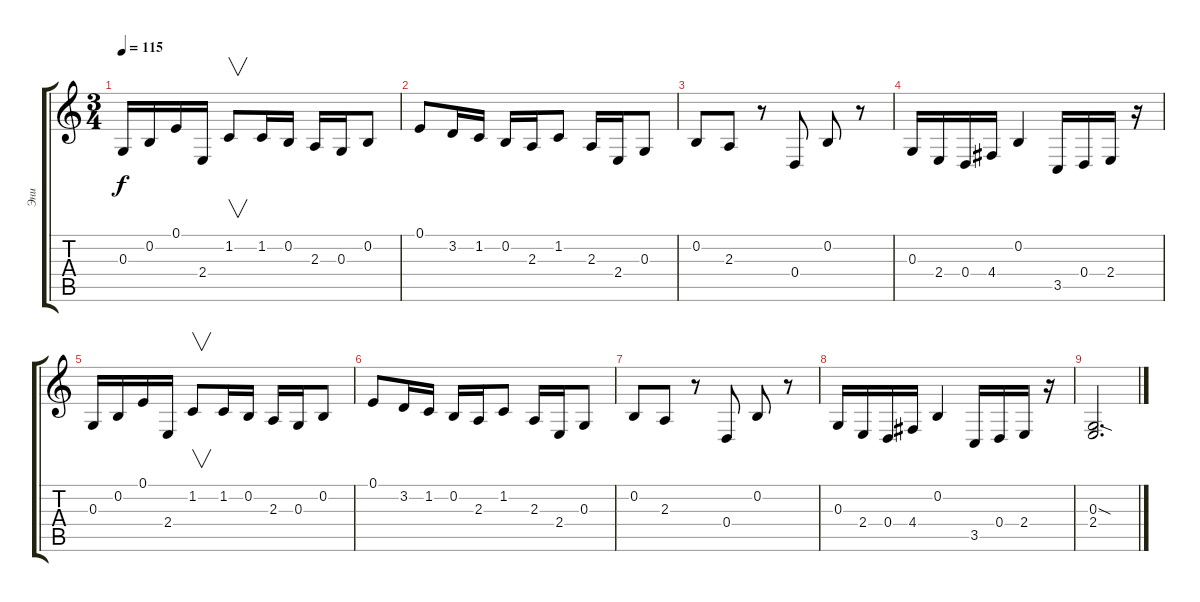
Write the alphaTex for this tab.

\track ("Эни" "Эни") {instrument flute}
\staff {score tabs}
\tuning (E4 B3 G3 D3 A2 E2) {hide}
\ts (3 4)
\tempo 115
\clef g2
\ks c
0.3.16{dy f volume 9} 0.2.16 0.1.16 2.4.16 1.2.8{v} 1.2.16 0.2.16 2.3.16 0.3.16 0.2.8 |
0.1.8 3.2.16 1.2.16 0.2.16 2.3.16 1.2.8 2.3.16 2.4.16 0.3.8 |
0.2.8 2.3.8 r.8 0.4.8 0.2.8 r.8 |
0.3.16 2.4.16 0.4.16 4.4.16 0.2.4 3.5.16 0.4.16 2.4.16 r.16 |
0.3.16 0.2.16 0.1.16 2.4.16 1.2.8{v} 1.2.16 0.2.16 2.3.16 0.3.16 0.2.8 |
0.1.8{volume 0} 3.2.16 1.2.16 0.2.16 2.3.16 1.2.8 2.3.16 2.4.16 0.3.8 |
0.2.8 2.3.8 r.8 0.4.8 0.2.8 r.8 |
0.3.16 2.4.16 0.4.16 4.4.16 0.2.4 3.5.16 0.4.16 2.4.16 r.16 |
(0.3{sod} 2.4).2{d}
